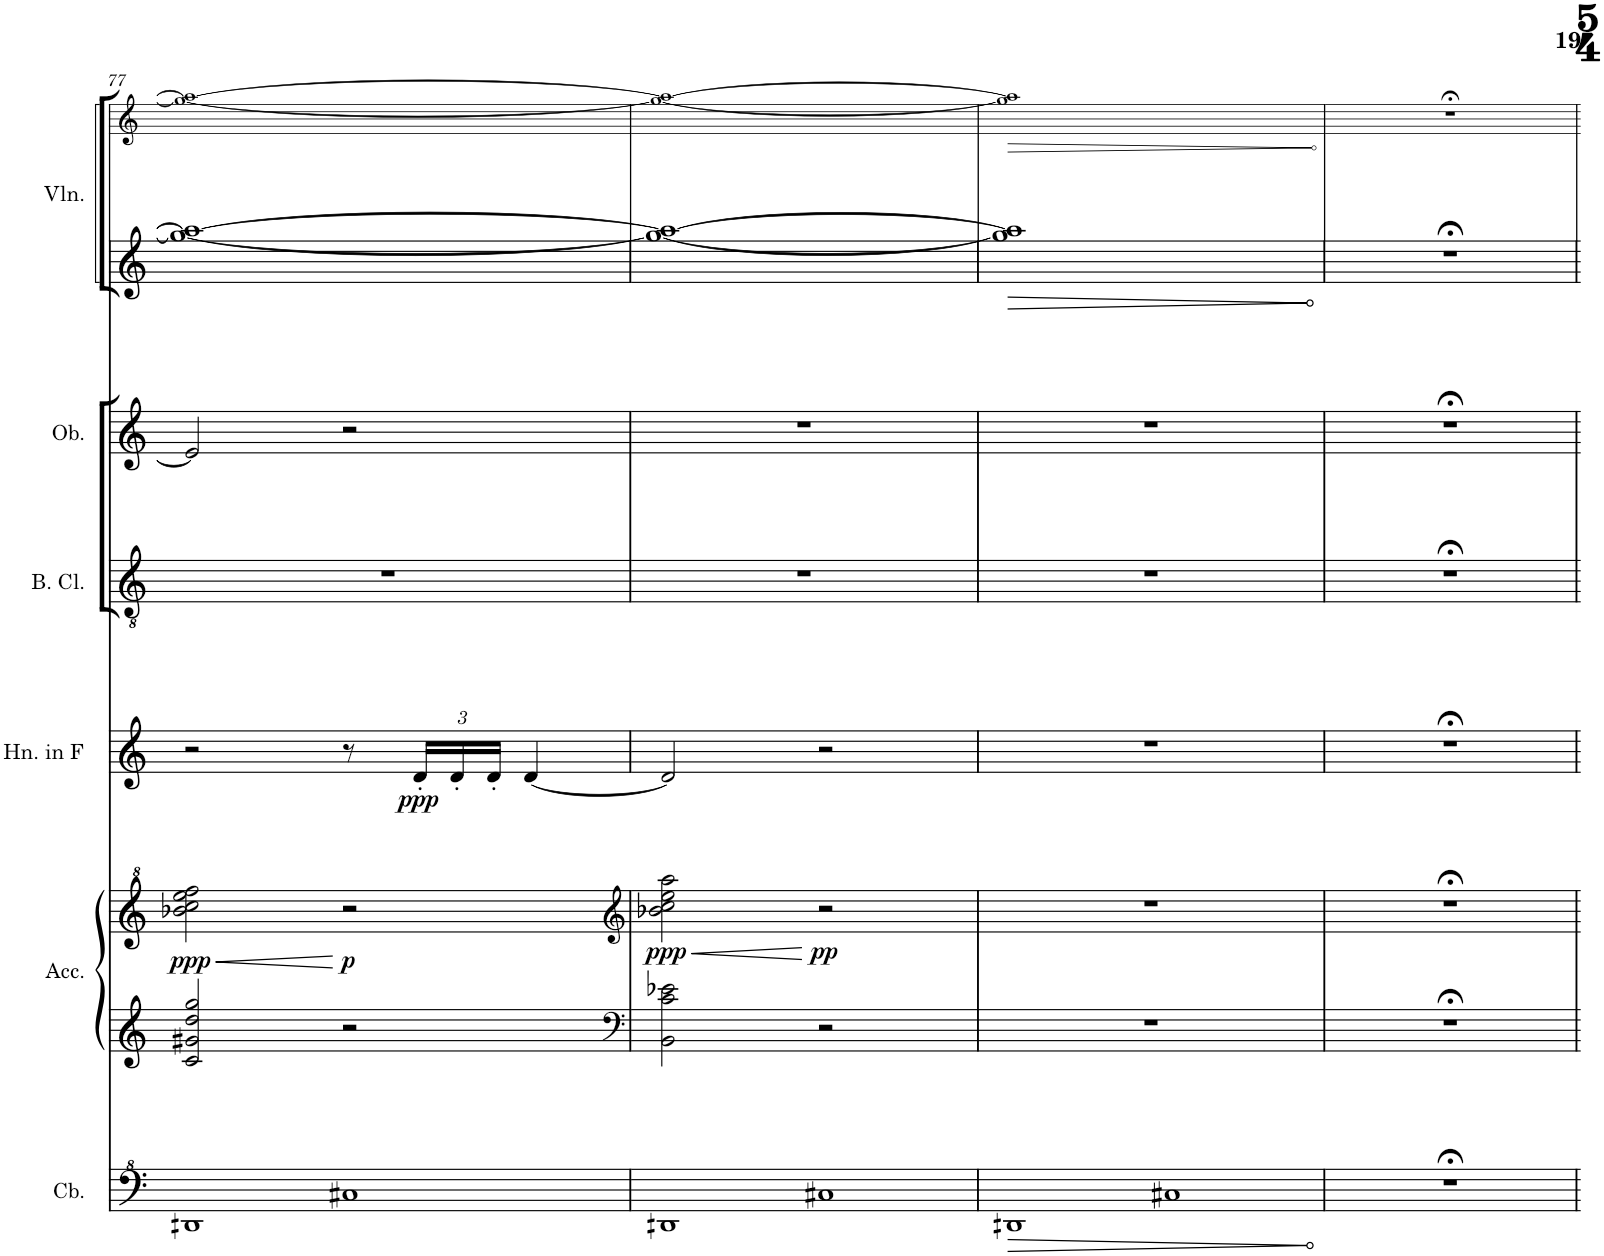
**kern	**kern	**kern	**dynam	**kern	**dynam	**kern	**kern	**kern	**kern	**dynam
*part6	*part5	*part5	*part5	*part4	*part4	*part3	*part2	*part1	*part1	*part1
*staff8	*staff7	*staff6	*staff6/7	*staff5	*staff5	*staff4	*staff3	*staff2	*staff1	*staff1/2
*I"Contrabass	*I"Accordion	*	*	*I"Horn in F	*	*I"Clarinet	*I"Oboe	*I"Solo Violin	*	*
*I'Cb.	*I'Acc.	*	*	*I'Hn. in F	*	*I'Cl.	*I'Ob.	*I'Vln.	*	*
!!LO:PB:g=z
*clefF^4	*clefG2	*clefG^2	*	*clefG2	*	*clefGv2	*clefG2	*clefG2	*clefG2	*
*Trd7c12	*	*	*	*Trd4c7	*	*Trd8c14	*	*	*	*
*k[]	*k[]	*k[]	*	*k[]	*	*k[]	*k[]	*k[]	*k[]	*
*M4/4	*M4/4	*M4/4	*	*M4/4	*	*M4/4	*M4/4	*M4/4	*M4/4	*
=77	=77	=77	=77	=77	=77	=77	=77	=77	=77	=77
!	!	!	!LO:HP:b	!	!	!	!	!	!	!
!	!	!	!LO:DY:n=1:b	!	!	!	!	!	!	!
2Dn	2c/ 2g#X/ 2dd/ 2gg/	2bb-X\ 2ccc\ 2eee\ 2fff\	< ppp	2r	.	1r	2e/]	1gg_ 1aa#_	1gg_ 1aa#_	.
!	!	!	!LO:DY:n=2:b	!	!	!	!	!	!	!
2c#X	2r	2r	p	8r	.	.	2r	.	.	.
*	*	*	*	*Xbrackettup	*	*	*	*	*	*
!	!	!	!	!	!LO:DY:b	!	!	!	!	!
.	.	.	.	24d'/LL	ppp	.	.	.	.	.
.	.	.	.	24d'/	.	.	.	.	.	.
.	.	.	.	24d'/JJ	.	.	.	.	.	.
.	.	.	.	[4d/	.	.	.	.	.	.
=78	=78	=78	=78	=78	=78	=78	=78	=78	=78	=78
*	*clefF4	*clefG2	*	*	*	*	*	*	*	*
!	!	!	!LO:DY:b	!	!	!	!	!	!	!
2Dn	2BB\ 2c\ 2e-X\	2b-X\ 2cc\ 2ee\ 2aa\	ppp	2d/]	.	1r	1r	1gg_ 1aa#_	1gg_ 1aa#_	.
!	!	!	!LO:DY:n=1:b	!	!	!	!	!	!	!
2c#X	2r	2r	[ pp	2r	.	.	.	.	.	.
=79	=79	=79	=79	=79	=79	=79	=79	=79	=79	=79
!	!	!	!	!	!	!	!	!	!	!LO:HP:b
2Dn	1r	1r	.	1r	.	1r	1r	1gg] 1aa#]	1gg] 1aa#]	>
2c#X	.	.	.	.	.	.	.	.	.	.
.	.	.	.	.	.	.	.	.	.	]
=80	=80	=80	=80	=80	=80	=80	=80	=80	=80	=80
1r;<	1r;<	1r;<	.	1r;<	.	1r;<	1r;<	1r;<	1r;<	.
=	=	=	=	=	=	=	=	=	=	=
*-	*-	*-	*-	*-	*-	*-	*-	*-	*-	*-
